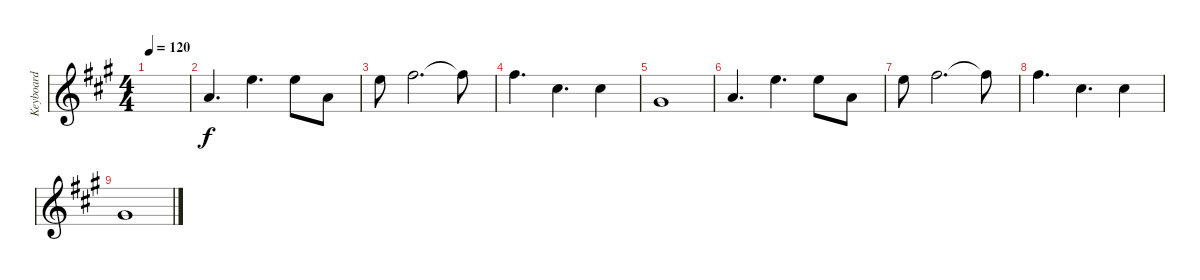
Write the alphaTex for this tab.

\track ("Keyboard" "Keyboard") {instrument pad2warm}
\staff {score}
\tuning (Db4 Ab3 E3 B2 Gb2 Db2) {hide}
\ts (4 4)
\tempo 120
\clef g2
\ks a
|
13.2.4{d} 15.1.4{d} 15.1.8 13.2.8 |
15.1.8 17.1.2{d} 17.1{t}.8 |
17.1.4{d} 17.2.4{d} 17.2.4 |
16.3.1 |
13.2.4{d} 15.1.4{d} 15.1.8 13.2.8 |
15.1.8 17.1.2{d} 17.1{t}.8 |
17.1.4{d} 17.2.4{d} 17.2.4 |
16.3.1
